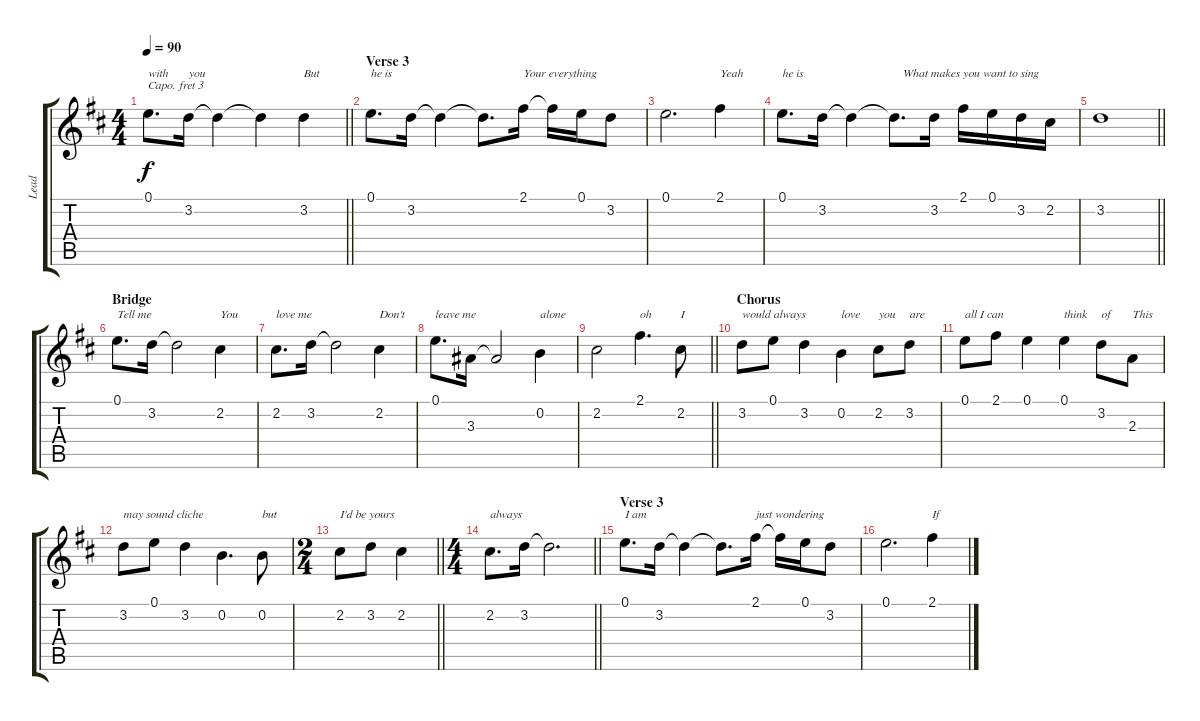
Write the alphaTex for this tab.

\track ("Lead" "Lead") {instrument electricguitarjazz}
\staff {score tabs}
\capo 3
\tuning (Db4 Ab3 E3 B2 Gb2 Db2) {hide}
\ts (4 4)
\tempo 90
\clef g2
\barLineRight lightlight
\ks d
0.1.8{d txt "with" dy f} 3.2.16{txt "you"} 3.2{t}.4 3.2{t}.4 3.2.4{txt "But"} |
\section ("" "Verse 3")
0.1.8{d txt "he is"} 3.2.16 3.2{t}.4 3.2{t}.8{d} 2.1.16{txt "Your everything"} 2.1{t}.16 0.1.16 3.2.8 |
0.1.2{d} 2.1.4{txt "Yeah"} |
0.1.8{d txt "he is"} 3.2.16 3.2{t}.4{txt "                 What makes you want to sing"} 3.2{t}.8{d} 3.2.16 2.1.16 0.1.16 3.2.16 2.2.16 |
\barLineRight lightlight
3.2.1 |
\section ("" "Bridge")
0.1.8{d txt "Tell me"} 3.2.16 3.2{t}.2 2.2.4{txt "You"} |
2.2.8{d txt "love me"} 3.2.16 3.2{t}.2 2.2.4{txt "Don't "} |
0.1.8{d txt "leave me"} 3.3.16 3.3{t}.2 0.2.4{txt "alone"} |
\barLineRight lightlight
2.2.2 2.1.4{d txt "oh"} 2.2.8{txt "I"} |
\section ("" "Chorus")
3.2.8{txt "would always"} 0.1.8 3.2.4 0.2.4{txt "love"} 2.2.8{txt "you"} 3.2.8{txt "are"} |
0.1.8{txt "all I can"} 2.1.8 0.1.4 0.1.4{txt "think"} 3.2.8{txt "of"} 2.3.8{txt "This"} |
3.2.8{txt "may sound cliche"} 0.1.8 3.2.4 0.2.4{d} 0.2.8{txt "but"} |
\ts (2 4)
\barLineRight lightlight
2.2.8{txt "I'd be yours"} 3.2.8 2.2.4 |
\ts (4 4)
\barLineRight lightlight
2.2.8{d txt "always"} 3.2.16 3.2{t}.2{d} |
\section ("" "Verse 3")
0.1.8{d txt "I am"} 3.2.16 3.2{t}.4 3.2{t}.8{d} 2.1.16{txt "just wondering"} 2.1{t}.16 0.1.16 3.2.8 |
0.1.2{d} 2.1.4{txt "If"}
